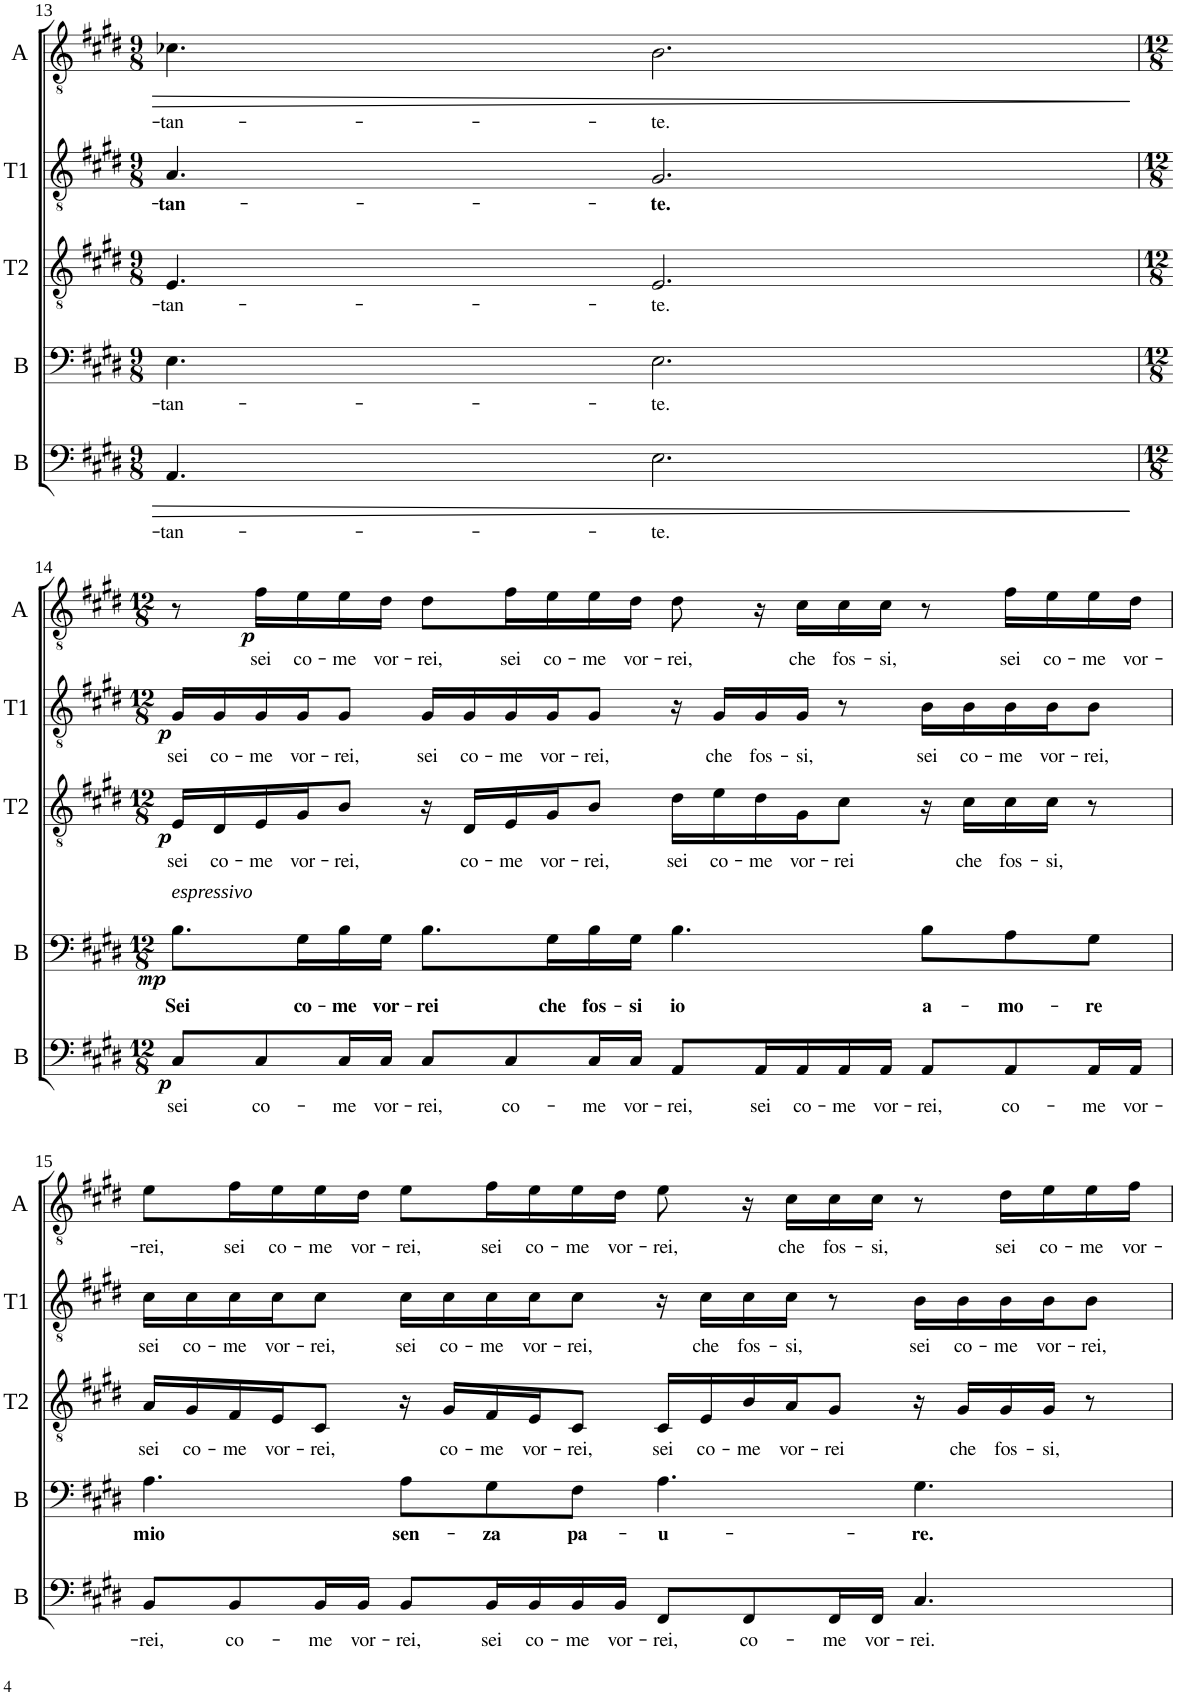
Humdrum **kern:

**kern	**text	**dynam	**kern	**text	**dynam	**kern	**text	**dynam	**kern	**text	**dynam	**kern	**text	**dynam
*part5	*part5	*part5	*part4	*part4	*part4	*part3	*part3	*part3	*part2	*part2	*part2	*part1	*part1	*part1
*staff5	*staff5	*staff5	*staff4	*staff4	*staff4	*staff3	*staff3	*staff3	*staff2	*staff2	*staff2	*staff1	*staff1	*staff1
*I"B	*	*	*I"B	*	*	*I"T2	*	*	*I"T1	*	*	*I"A	*	*
*I'B	*	*	*I'B	*	*	*I'T2	*	*	*I'T1	*	*	*I'A	*	*
!!LO:PB:g=z
*clefF4	*	*	*clefF4	*	*	*clefGv2	*	*	*clefGv2	*	*	*clefGv2	*	*
*k[f#c#g#d#]	*	*	*k[f#c#g#d#]	*	*	*k[f#c#g#d#]	*	*	*k[f#c#g#d#]	*	*	*k[f#c#g#d#]	*	*
*M9/8	*	*	*M9/8	*	*	*M9/8	*	*	*M9/8	*	*	*M9/8	*	*
=13	=13	=13	=13	=13	=13	=13	=13	=13	=13	=13	=13	=13	=13	=13
!	!LO:LY:b	!	!	!LO:LY:b	!	!	!LO:LY:b	!	!	!LO:LY:b	!	!	!LO:LY:b	!
4.AA/	-tan-	.	4.E\	-tan-	.	4.E/	-tan-	.	4.A/	-tan-	.	4.c-X\	-tan-	.
!	!LO:LY:b	!	!	!LO:LY:b	!	!	!LO:LY:b	!	!	!LO:LY:b	!	!	!LO:LY:b	!
2.E\	-te.	.	2.E\	-te.	.	2.E/	-te.	.	2.G#/	-te.	.	2.B\	-te.	.
!!LO:LB:g=z
=14	=14	=14	=14	=14	=14	=14	=14	=14	=14	=14	=14	=14	=14	=14
*M12/8	*	*	*M12/8	*	*	*M12/8	*	*	*M12/8	*	*	*M12/8	*	*
!	!	!	!LO:TX:a:i:t=espressivo	!	!	!	!	!	!	!	!	!	!	!
!	!LO:LY:b	!LO:DY:b	!	!LO:LY:b	!LO:DY:b	!	!LO:LY:b	!LO:DY:b	!	!LO:LY:b	!LO:DY:b	!	!	!
8C#/L	sei	p	8.B\L	Sei	mp	16E/LL	sei	p	16G#/LL	sei	p	8r	.	.
!	!	!	!	!	!	!	!LO:LY:b	!	!	!LO:LY:b	!	!	!	!
.	.	.	.	.	.	16D#/	co-	.	16G#/	co-	.	.	.	.
!	!LO:LY:b	!	!	!	!	!	!LO:LY:b	!	!	!LO:LY:b	!	!	!LO:LY:b	!LO:DY:b
8C#/	co-	.	.	.	.	16E/	-me	.	16G#/	-me	.	16f#\LL	sei	p
!	!	!	!	!LO:LY:b	!	!	!LO:LY:b	!	!	!LO:LY:b	!	!	!LO:LY:b	!
.	.	.	16G#\L	co-	.	16G#/J	vor-	.	16G#/J	vor-	.	16e\	co-	.
!	!LO:LY:b	!	!	!LO:LY:b	!	!	!LO:LY:b	!	!	!LO:LY:b	!	!	!LO:LY:b	!
16C#/L	-me	.	16B\	-me	.	8B/J	-rei,	.	8G#/J	-rei,	.	16e\	-me	.
!	!LO:LY:b	!	!	!LO:LY:b	!	!	!	!	!	!	!	!	!LO:LY:b	!
16C#/JJ	vor-	.	16G#\JJ	vor-	.	.	.	.	.	.	.	16d#\JJ	vor-	.
!	!LO:LY:b	!	!	!LO:LY:b	!	!	!	!	!	!LO:LY:b	!	!	!LO:LY:b	!
8C#/L	-rei,	.	8.B\L	-rei	.	16r	.	.	16G#/LL	sei	.	8d#\L	-rei,	.
!	!	!	!	!	!	!	!LO:LY:b	!	!	!LO:LY:b	!	!	!	!
.	.	.	.	.	.	16D#/LL	co-	.	16G#/	co-	.	.	.	.
!	!LO:LY:b	!	!	!	!	!	!LO:LY:b	!	!	!LO:LY:b	!	!	!LO:LY:b	!
8C#/	co-	.	.	.	.	16E/	-me	.	16G#/	-me	.	16f#\L	sei	.
!	!	!	!	!LO:LY:b	!	!	!LO:LY:b	!	!	!LO:LY:b	!	!	!LO:LY:b	!
.	.	.	16G#\L	che	.	16G#/J	vor-	.	16G#/J	vor-	.	16e\	co-	.
!	!LO:LY:b	!	!	!LO:LY:b	!	!	!LO:LY:b	!	!	!LO:LY:b	!	!	!LO:LY:b	!
16C#/L	-me	.	16B\	fos-	.	8B/J	-rei,	.	8G#/J	-rei,	.	16e\	-me	.
!	!LO:LY:b	!	!	!LO:LY:b	!	!	!	!	!	!	!	!	!LO:LY:b	!
16C#/JJ	vor-	.	16G#\JJ	-si	.	.	.	.	.	.	.	16d#\JJ	vor-	.
!	!LO:LY:b	!	!	!LO:LY:b	!	!	!LO:LY:b	!	!	!	!	!	!LO:LY:b	!
8AA/L	-rei,	.	4.B\	io	.	16d#\LL	sei	.	16r	.	.	8d#\	-rei,	.
!	!	!	!	!	!	!	!LO:LY:b	!	!	!LO:LY:b	!	!	!	!
.	.	.	.	.	.	16e\	co-	.	16G#/LL	che	.	.	.	.
!	!LO:LY:b	!	!	!	!	!	!LO:LY:b	!	!	!LO:LY:b	!	!	!	!
16AA/L	sei	.	.	.	.	16d#\	-me	.	16G#/	fos-	.	16r	.	.
!	!LO:LY:b	!	!	!	!	!	!LO:LY:b	!	!	!LO:LY:b	!	!	!LO:LY:b	!
16AA/	co-	.	.	.	.	16G#\J	vor-	.	16G#/JJ	-si,	.	16c#\LL	che	.
!	!LO:LY:b	!	!	!	!	!	!LO:LY:b	!	!	!	!	!	!LO:LY:b	!
16AA/	-me	.	.	.	.	8c#\J	-rei	.	8r	.	.	16c#\	fos-	.
!	!LO:LY:b	!	!	!	!	!	!	!	!	!	!	!	!LO:LY:b	!
16AA/JJ	vor-	.	.	.	.	.	.	.	.	.	.	16c#\JJ	-si,	.
!	!LO:LY:b	!	!	!LO:LY:b	!	!	!	!	!	!LO:LY:b	!	!	!	!
8AA/L	-rei,	.	8B\L	a-	.	16r	.	.	16B\LL	sei	.	8r	.	.
!	!	!	!	!	!	!	!LO:LY:b	!	!	!LO:LY:b	!	!	!	!
.	.	.	.	.	.	16c#\LL	che	.	16B\	co-	.	.	.	.
!	!LO:LY:b	!	!	!LO:LY:b	!	!	!LO:LY:b	!	!	!LO:LY:b	!	!	!LO:LY:b	!
8AA/	co-	.	8A\	-mo-	.	16c#\	fos-	.	16B\	-me	.	16f#\LL	sei	.
!	!	!	!	!	!	!	!LO:LY:b	!	!	!LO:LY:b	!	!	!LO:LY:b	!
.	.	.	.	.	.	16c#\JJ	-si,	.	16B\J	vor-	.	16e\	co-	.
!	!LO:LY:b	!	!	!LO:LY:b	!	!	!	!	!	!LO:LY:b	!	!	!LO:LY:b	!
16AA/L	-me	.	8G#\J	-re	.	8r	.	.	8B\J	-rei,	.	16e\	-me	.
!	!LO:LY:b	!	!	!	!	!	!	!	!	!	!	!	!LO:LY:b	!
16AA/JJ	vor-	.	.	.	.	.	.	.	.	.	.	16d#\JJ	vor-	.
!!LO:LB:g=z
=15	=15	=15	=15	=15	=15	=15	=15	=15	=15	=15	=15	=15	=15	=15
!	!LO:LY:b	!	!	!LO:LY:b	!	!	!LO:LY:b	!	!	!LO:LY:b	!	!	!LO:LY:b	!
8BB/L	-rei,	.	4.A\	mio	.	16A/LL	sei	.	16c#\LL	sei	.	8e\L	-rei,	.
!	!	!	!	!	!	!	!LO:LY:b	!	!	!LO:LY:b	!	!	!	!
.	.	.	.	.	.	16G#/	co-	.	16c#\	co-	.	.	.	.
!	!LO:LY:b	!	!	!	!	!	!LO:LY:b	!	!	!LO:LY:b	!	!	!LO:LY:b	!
8BB/	co-	.	.	.	.	16F#/	-me	.	16c#\	-me	.	16f#\L	sei	.
!	!	!	!	!	!	!	!LO:LY:b	!	!	!LO:LY:b	!	!	!LO:LY:b	!
.	.	.	.	.	.	16E/J	vor-	.	16c#\J	vor-	.	16e\	co-	.
!	!LO:LY:b	!	!	!	!	!	!LO:LY:b	!	!	!LO:LY:b	!	!	!LO:LY:b	!
16BB/L	-me	.	.	.	.	8C#/J	-rei,	.	8c#\J	-rei,	.	16e\	-me	.
!	!LO:LY:b	!	!	!	!	!	!	!	!	!	!	!	!LO:LY:b	!
16BB/JJ	vor-	.	.	.	.	.	.	.	.	.	.	16d#\JJ	vor-	.
!	!LO:LY:b	!	!	!LO:LY:b	!	!	!	!	!	!LO:LY:b	!	!	!LO:LY:b	!
8BB/L	-rei,	.	8A\L	sen-	.	16r	.	.	16c#\LL	sei	.	8e\L	-rei,	.
!	!	!	!	!	!	!	!LO:LY:b	!	!	!LO:LY:b	!	!	!	!
.	.	.	.	.	.	16G#/LL	co-	.	16c#\	co-	.	.	.	.
!	!LO:LY:b	!	!	!LO:LY:b	!	!	!LO:LY:b	!	!	!LO:LY:b	!	!	!LO:LY:b	!
16BB/L	sei	.	8G#\	-za	.	16F#/	-me	.	16c#\	-me	.	16f#\L	sei	.
!	!LO:LY:b	!	!	!	!	!	!LO:LY:b	!	!	!LO:LY:b	!	!	!LO:LY:b	!
16BB/	co-	.	.	.	.	16E/J	vor-	.	16c#\J	vor-	.	16e\	co-	.
!	!LO:LY:b	!	!	!LO:LY:b	!	!	!LO:LY:b	!	!	!LO:LY:b	!	!	!LO:LY:b	!
16BB/	-me	.	8F#\J	pa-	.	8C#/J	-rei,	.	8c#\J	-rei,	.	16e\	-me	.
!	!LO:LY:b	!	!	!	!	!	!	!	!	!	!	!	!LO:LY:b	!
16BB/JJ	vor-	.	.	.	.	.	.	.	.	.	.	16d#\JJ	vor-	.
!	!LO:LY:b	!	!	!LO:LY:b	!	!	!LO:LY:b	!	!	!	!	!	!LO:LY:b	!
8FF#/L	-rei,	.	4.A\	-u-	.	16C#/LL	sei	.	16r	.	.	8e\	-rei,	.
!	!	!	!	!	!	!	!LO:LY:b	!	!	!LO:LY:b	!	!	!	!
.	.	.	.	.	.	16E/	co-	.	16c#\LL	che	.	.	.	.
!	!LO:LY:b	!	!	!	!	!	!LO:LY:b	!	!	!LO:LY:b	!	!	!	!
8FF#/	co-	.	.	.	.	16B/	-me	.	16c#\	fos-	.	16r	.	.
!	!	!	!	!	!	!	!LO:LY:b	!	!	!LO:LY:b	!	!	!LO:LY:b	!
.	.	.	.	.	.	16A/J	vor-	.	16c#\JJ	-si,	.	16c#\LL	che	.
!	!LO:LY:b	!	!	!	!	!	!LO:LY:b	!	!	!	!	!	!LO:LY:b	!
16FF#/L	-me	.	.	.	.	8G#/J	-rei	.	8r	.	.	16c#\	fos-	.
!	!LO:LY:b	!	!	!	!	!	!	!	!	!	!	!	!LO:LY:b	!
16FF#/JJ	vor-	.	.	.	.	.	.	.	.	.	.	16c#\JJ	-si,	.
!	!LO:LY:b	!	!	!LO:LY:b	!	!	!	!	!	!LO:LY:b	!	!	!	!
4.C#/	-rei.	.	4.G#\	-re.	.	16r	.	.	16B\LL	sei	.	8r	.	.
!	!	!	!	!	!	!	!LO:LY:b	!	!	!LO:LY:b	!	!	!	!
.	.	.	.	.	.	16G#/LL	che	.	16B\	co-	.	.	.	.
!	!	!	!	!	!	!	!LO:LY:b	!	!	!LO:LY:b	!	!	!LO:LY:b	!
.	.	.	.	.	.	16G#/	fos-	.	16B\	-me	.	16d#\LL	sei	.
!	!	!	!	!	!	!	!LO:LY:b	!	!	!LO:LY:b	!	!	!LO:LY:b	!
.	.	.	.	.	.	16G#/JJ	-si,	.	16B\J	vor-	.	16e\	co-	.
!	!	!	!	!	!	!	!	!	!	!LO:LY:b	!	!	!LO:LY:b	!
.	.	.	.	.	.	8r	.	.	8B\J	-rei,	.	16e\	-me	.
!	!	!	!	!	!	!	!	!	!	!	!	!	!LO:LY:b	!
.	.	.	.	.	.	.	.	.	.	.	.	16f#\JJ	vor-	.
=	=	=	=	=	=	=	=	=	=	=	=	=	=	=
*-	*-	*-	*-	*-	*-	*-	*-	*-	*-	*-	*-	*-	*-	*-
